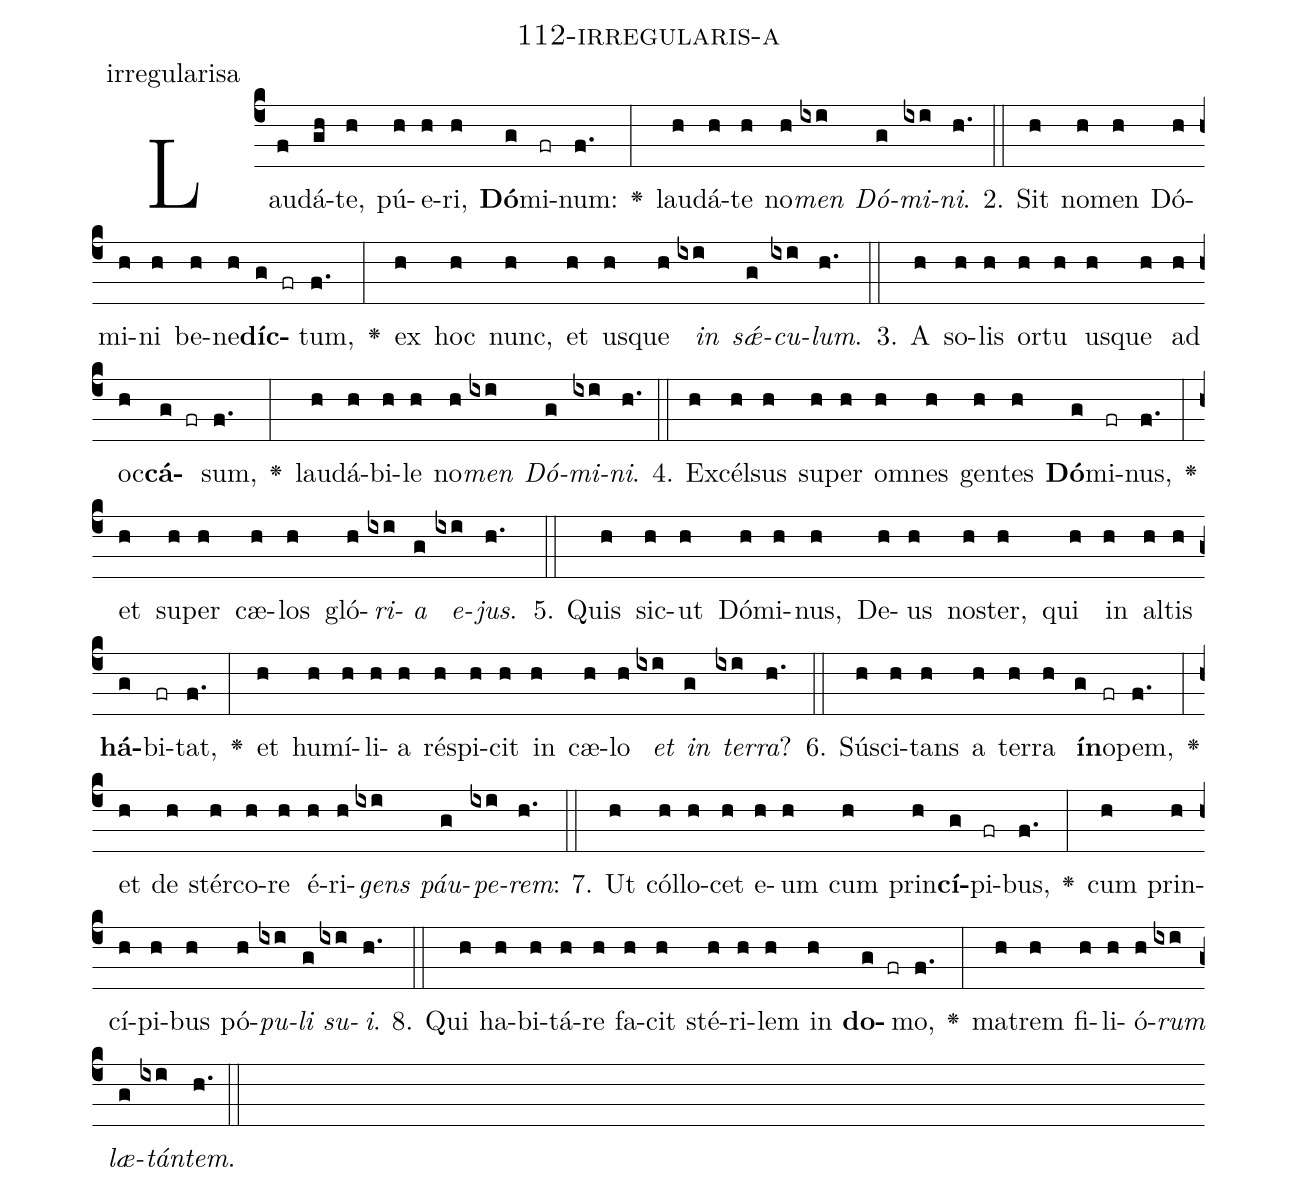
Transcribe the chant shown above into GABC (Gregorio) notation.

name: 112-irregularis-a;
annotation: irregularisa;
%%
(c4)Lau(f)dá(gh)te,(h) pú(h)e(h)ri,(h) <b>Dó</b>(g)mi(fr)num:(f.) <v>\greheightstar</v>(:) lau(h)dá(h)te(h) no(h)<i>men</i>(ixi) <i>Dó</i>(g)<i>mi</i>(ixi)<i>ni</i>.(h.) (::)
2. Sit(h) no(h)men(h) Dó(h)mi(h)ni(h) be(h)ne(h)<b>díc</b>(g fr)tum,(f.) <v>\greheightstar</v>(:) ex(h) hoc(h) nunc,(h) et(h) us(h)que(h) <i>in</i>(ixi) <i>sǽ</i>(g)<i>cu</i>(ixi)<i>lum</i>.(h.) (::)
3. A(h) so(h)lis(h) or(h)tu(h) us(h)que(h) ad(h) oc(h)<b>cá</b>(g fr)sum,(f.) <v>\greheightstar</v>(:) lau(h)dá(h)bi(h)le(h) no(h)<i>men</i>(ixi) <i>Dó</i>(g)<i>mi</i>(ixi)<i>ni</i>.(h.) (::)
4. Ex(h)cél(h)sus(h) su(h)per(h) om(h)nes(h) gen(h)tes(h) <b>Dó</b>(g)mi(fr)nus,(f.) <v>\greheightstar</v>(:) et(h) su(h)per(h) cæ(h)los(h) gló(h)<i>ri</i>(ixi)<i>a</i>(g) <i>e</i>(ixi)<i>jus</i>.(h.) (::)
5. Quis(h) sic(h)ut(h) Dó(h)mi(h)nus,(h) De(h)us(h) nos(h)ter,(h) qui(h) in(h) al(h)tis(h) <b>há</b>(g)bi(fr)tat,(f.) <v>\greheightstar</v>(:) et(h) hu(h)mí(h)li(h)a(h) ré(h)spi(h)cit(h) in(h) cæ(h)lo(h) <i>et</i>(ixi) <i>in</i>(g) <i>ter</i>(ixi)<i>ra</i>?(h.) (::)
6. Sú(h)sci(h)tans(h) a(h) ter(h)ra(h) <b>ín</b>(g)o(fr)pem,(f.) <v>\greheightstar</v>(:) et(h) de(h) stér(h)co(h)re(h) é(h)ri(h)<i>gens</i>(ixi) <i>páu</i>(g)<i>pe</i>(ixi)<i>rem</i>:(h.) (::)
7. Ut(h) cól(h)lo(h)cet(h) e(h)um(h) cum(h) prin(h)<b>cí</b>(g)pi(fr)bus,(f.) <v>\greheightstar</v>(:) cum(h) prin(h)cí(h)pi(h)bus(h) pó(h)<i>pu</i>(ixi)<i>li</i>(g) <i>su</i>(ixi)<i>i</i>.(h.) (::)
8. Qui(h) ha(h)bi(h)tá(h)re(h) fa(h)cit(h) sté(h)ri(h)lem(h) in(h) <b>do</b>(g fr)mo,(f.) <v>\greheightstar</v>(:) ma(h)trem(h) fi(h)li(h)ó(h)<i>rum</i>(ixi) <i>læ</i>(g)<i>tán</i>(ixi)<i>tem</i>.(h.) (::)
